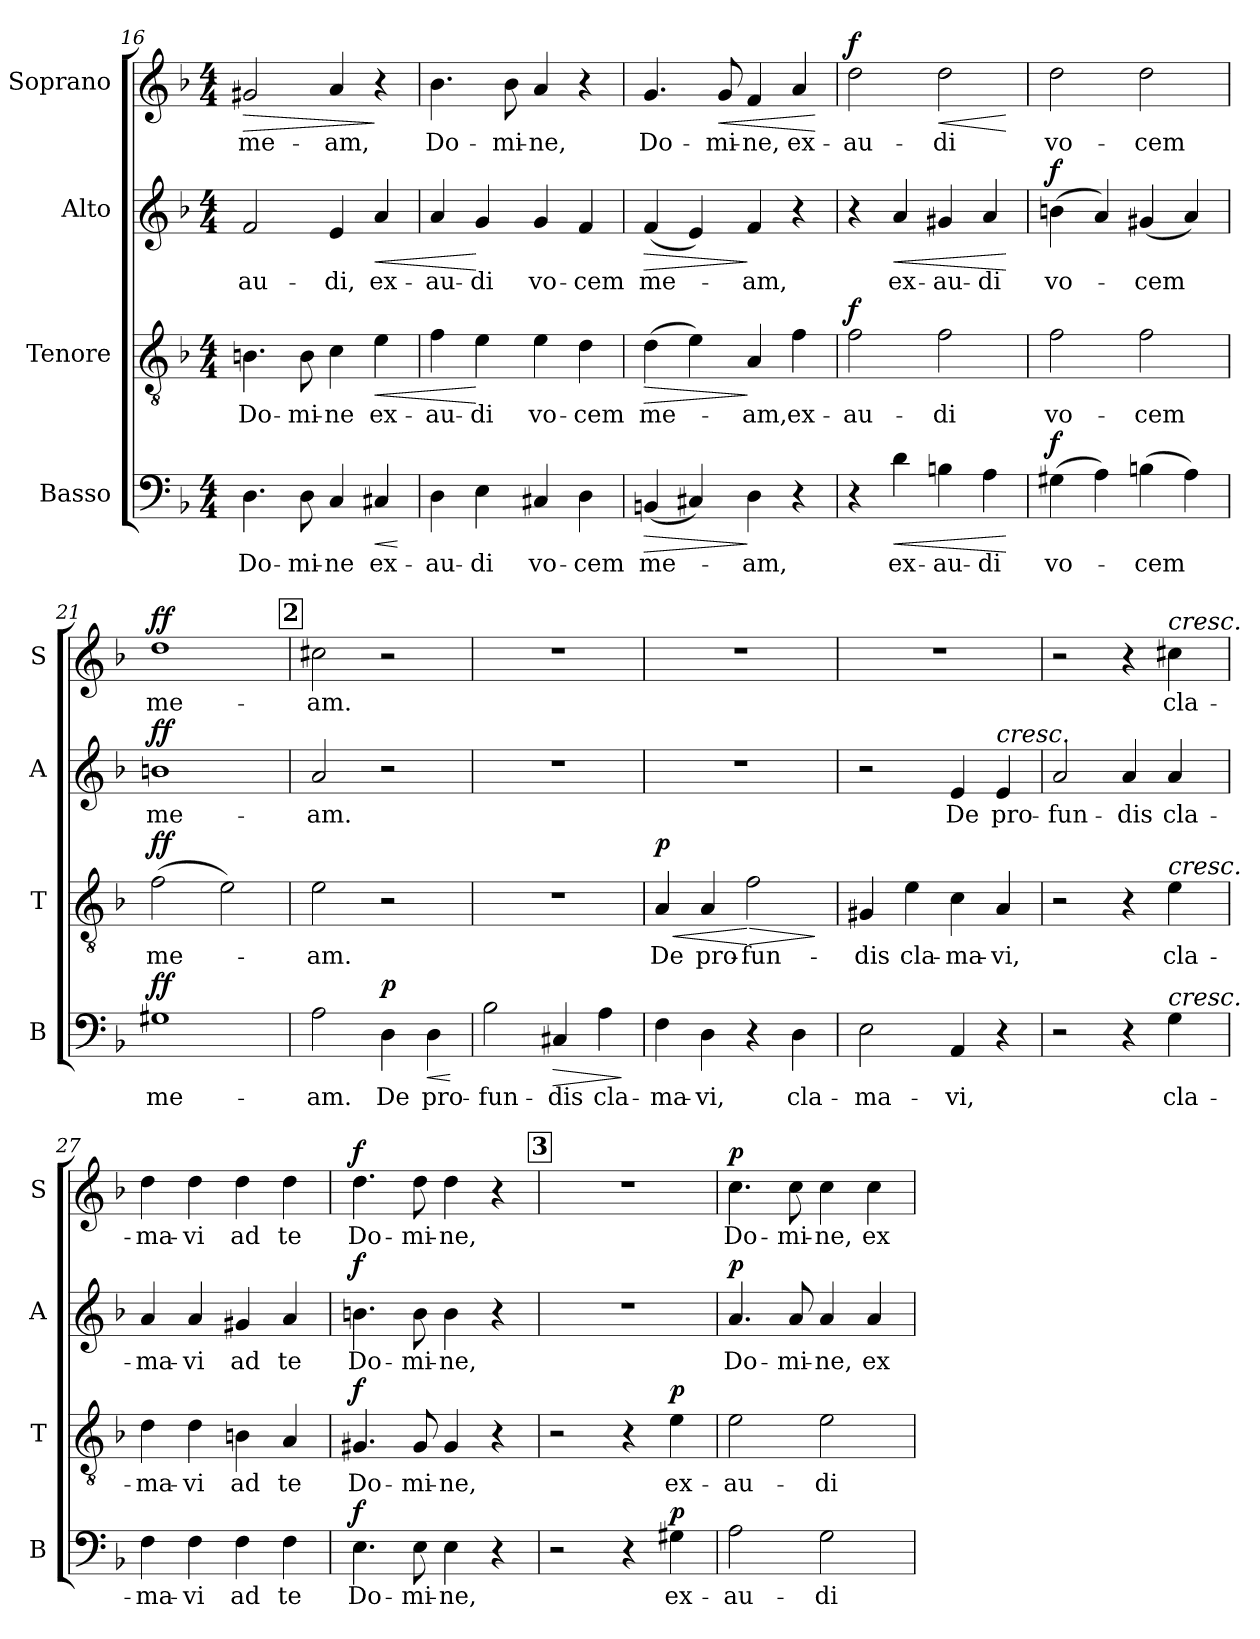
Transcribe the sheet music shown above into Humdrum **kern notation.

**kern	**text	**dynam	**kern	**text	**dynam	**kern	**text	**dynam	**kern	**text	**dynam
*part4	*part4	*part4	*part3	*part3	*part3	*part2	*part2	*part2	*part1	*part1	*part1
*staff4	*staff4	*staff4	*staff3	*staff3	*staff3	*staff2	*staff2	*staff2	*staff1	*staff1	*staff1
*I"Basso	*	*	*I"Tenore	*	*	*I"Alto	*	*	*I"Soprano	*	*
*I'B	*	*	*I'T	*	*	*I'A	*	*	*I'S	*	*
*clefF4	*	*	*clefGv2	*	*	*clefG2	*	*	*clefG2	*	*
*k[b-]	*	*	*k[b-]	*	*	*k[b-]	*	*	*k[b-]	*	*
*d:	*	*	*d:	*	*	*d:	*	*	*d:	*	*
*M4/4	*	*	*M4/4	*	*	*M4/4	*	*	*M4/4	*	*
=16	=16	=16	=16	=16	=16	=16	=16	=16	=16	=16	=16
!	!LO:LY:b	!	!	!LO:LY:b	!	!	!LO:LY:b	!	!	!LO:LY:b	!LO:HP:b
4.D\	Do-	.	4.Bn\	Do-	.	2f/	-au-	.	2g#X/	me-	>
!	!LO:LY:b	!	!	!LO:LY:b	!	!	!	!	!	!	!
8D\	-mi-	.	8B\	-mi-	.	.	.	.	.	.	.
!	!LO:LY:b	!	!	!LO:LY:b	!	!	!LO:LY:b	!	!	!LO:LY:b	!
4C/	-ne	.	4c\	-ne	.	4e/	-di,	.	4a/	-am,	.
!	!LO:LY:b	!LO:HP:b	!	!LO:LY:b	!LO:HP:b	!	!LO:LY:b	!LO:HP:b	!	!	!
4C#X/	ex-	<	4e\	ex-	<	4a/	ex-	<	4r	.	]
.	.	[	.	.	.	.	.	.	.	.	.
=17	=17	=17	=17	=17	=17	=17	=17	=17	=17	=17	=17
!	!LO:LY:b	!	!	!LO:LY:b	!	!	!LO:LY:b	!	!	!LO:LY:b	!
4D\	-au-	.	4f\	-au-	.	4a/	-au-	.	4.b-\	Do-	.
!	!LO:LY:b	!	!	!LO:LY:b	!	!	!LO:LY:b	!	!	!	!
4E\	-di	.	4e\	-di	[	4g/	-di	[	.	.	.
!	!	!	!	!	!	!	!	!	!	!LO:LY:b	!
.	.	.	.	.	.	.	.	.	8b-\	-mi-	.
!	!LO:LY:b	!	!	!LO:LY:b	!	!	!LO:LY:b	!	!	!LO:LY:b	!
4C#X/	vo-	.	4e\	vo-	.	4g/	vo-	.	4a/	-ne,	.
!	!LO:LY:b	!	!	!LO:LY:b	!	!	!LO:LY:b	!	!	!	!
4D\	-cem	.	4d\	-cem	.	4f/	-cem	.	4r	.	.
=18	=18	=18	=18	=18	=18	=18	=18	=18	=18	=18	=18
!	!LO:LY:b	!LO:HP:b	!	!LO:LY:b	!LO:HP:b	!	!LO:LY:b	!LO:HP:b	!	!LO:LY:b	!
(<4BBn/	me-	>	(>4d\	me-	>	(<4f/	me-	>	4.g/	Do-	.
4C#X/)	.	.	4e\)	.	.	4e/)	.	.	.	.	.
!	!	!	!	!	!	!	!	!	!	!LO:LY:b	!LO:HP:b
.	.	.	.	.	.	.	.	.	8g/	-mi-	<
!	!LO:LY:b	!	!	!LO:LY:b	!	!	!LO:LY:b	!	!	!LO:LY:b	!
4D\	-am,	]	4A/	-am,	]	4f/	-am,	]	4f/	-ne,	.
!	!	!	!	!LO:LY:b	!	!	!	!	!	!LO:LY:b	!
4r	.	.	4f\	ex-	.	4r	.	.	4a/	ex-	.
.	.	.	.	.	.	.	.	.	.	.	[
=19	=19	=19	=19	=19	=19	=19	=19	=19	=19	=19	=19
!	!	!	!	!LO:LY:b	!LO:DY:a	!	!	!	!	!LO:LY:b	!LO:DY:a
4r	.	.	2f\	-au-	f	4r	.	.	2dd\	-au-	f
!	!LO:LY:b	!LO:HP:b	!	!	!	!	!LO:LY:b	!LO:HP:b	!	!	!
4d\	ex-	<	.	.	.	4a/	ex-	<	.	.	.
!	!LO:LY:b	!	!	!LO:LY:b	!	!	!LO:LY:b	!	!	!LO:LY:b	!LO:HP:b
4Bn\	-au-	.	2f\	-di	.	4g#X/	-au-	.	2dd\	-di	<
!	!LO:LY:b	!	!	!	!	!	!LO:LY:b	!	!	!	!
4A\	-di	.	.	.	.	4a/	-di	.	.	.	.
.	.	[	.	.	.	.	.	[	.	.	[
=20	=20	=20	=20	=20	=20	=20	=20	=20	=20	=20	=20
!	!LO:LY:b	!LO:DY:a	!	!LO:LY:b	!	!	!LO:LY:b	!LO:DY:a	!	!LO:LY:b	!
(>4G#X\	vo-	f	2f\	vo-	.	(>4bn\	vo-	f	2dd\	vo-	.
4A\)	.	.	.	.	.	4a/)	.	.	.	.	.
!	!LO:LY:b	!	!	!LO:LY:b	!	!	!LO:LY:b	!	!	!LO:LY:b	!
(>4Bn\	-cem	.	2f\	-cem	.	(<4g#X/	-cem	.	2dd\	-cem	.
4A\)	.	.	.	.	.	4a/)	.	.	.	.	.
!!LO:LB:g=z
=21	=21	=21	=21	=21	=21	=21	=21	=21	=21	=21	=21
!	!LO:LY:b	!LO:DY:a	!	!LO:LY:b	!LO:DY:a	!	!LO:LY:b	!LO:DY:a	!	!LO:LY:b	!LO:DY:a
1G#X	me-	ff	(>2f\	me-	ff	1bn	me-	ff	1dd	me-	ff
.	.	.	2e\)	.	.	.	.	.	.	.	.
!!LO:REH:place=s1:a:B:fs=10:t=2
=22	=22	=22	=22	=22	=22	=22	=22	=22	=22	=22	=22
!	!LO:LY:b	!	!	!LO:LY:b	!	!	!LO:LY:b	!	!	!LO:LY:b	!
2A\	-am.	.	2e\	-am.	.	2a/	-am.	.	2cc#X\	-am.	.
!	!LO:LY:b	!LO:DY:a	!	!	!	!	!	!	!	!	!
4D\	De	p	2r	.	.	2r	.	.	2r	.	.
!	!LO:LY:b	!LO:HP:b	!	!	!	!	!	!	!	!	!
4D\	pro-	<	.	.	.	.	.	.	.	.	.
.	.	[	.	.	.	.	.	.	.	.	.
=23	=23	=23	=23	=23	=23	=23	=23	=23	=23	=23	=23
!	!LO:LY:b	!	!	!	!	!	!	!	!	!	!
2B-\	-fun-	.	1r	.	.	1r	.	.	1r	.	.
!	!LO:LY:b	!LO:HP:b	!	!	!	!	!	!	!	!	!
4C#X/	-dis	>	.	.	.	.	.	.	.	.	.
!	!LO:LY:b	!	!	!	!	!	!	!	!	!	!
4A\	cla-	.	.	.	.	.	.	.	.	.	.
.	.	]	.	.	.	.	.	.	.	.	.
=24	=24	=24	=24	=24	=24	=24	=24	=24	=24	=24	=24
!	!LO:LY:b	!	!	!LO:LY:b	!LO:HP:b	!	!	!	!	!	!
!	!	!	!	!	!LO:DY:n=1:a	!	!	!	!	!	!
4F\	-ma-	.	4A/	De	< p	1r	.	.	1r	.	.
!	!LO:LY:b	!	!	!LO:LY:b	!	!	!	!	!	!	!
4D\	-vi,	.	4A/	pro-	.	.	.	.	.	.	.
!	!	!	!	!LO:LY:b	!LO:HP:n=1:b	!	!	!	!	!	!
4r	.	.	2f\	-fun-	[ >	.	.	.	.	.	.
!	!LO:LY:b	!	!	!	!	!	!	!	!	!	!
4D\	cla-	.	.	.	.	.	.	.	.	.	.
.	.	.	.	.	]	.	.	.	.	.	.
=25	=25	=25	=25	=25	=25	=25	=25	=25	=25	=25	=25
!	!LO:LY:b	!	!	!LO:LY:b	!	!	!	!	!	!	!
2E\	-ma-	.	4G#X/	-dis	.	2r	.	.	1r	.	.
!	!	!	!	!LO:LY:b	!	!	!	!	!	!	!
.	.	.	4e\	cla-	.	.	.	.	.	.	.
!	!LO:LY:b	!	!	!LO:LY:b	!	!	!LO:LY:b	!	!	!	!
4AA/	-vi,	.	4c\	-ma-	.	4e/	De	.	.	.	.
!	!	!	!	!	!	!LO:TX:a:i:t=cresc.	!	!	!	!	!
!	!	!	!	!LO:LY:b	!	!	!LO:LY:b	!	!	!	!
4r	.	.	4A/	-vi,	.	4e/	pro-	.	.	.	.
=26	=26	=26	=26	=26	=26	=26	=26	=26	=26	=26	=26
!	!	!	!	!	!	!	!LO:LY:b	!	!	!	!
2r	.	.	2r	.	.	2a/	-fun-	.	2r	.	.
!	!	!	!	!	!	!	!LO:LY:b	!	!	!	!
4r	.	.	4r	.	.	4a/	-dis	.	4r	.	.
!	!	!	!	!	!	!	!	!	!LO:TX:a:i:t=cresc.	!	!
!	!	!	!LO:TX:a:i:t=cresc.	!	!	!	!	!	!	!	!
!LO:TX:a:i:t=cresc.	!	!	!	!	!	!	!	!	!	!	!
!	!LO:LY:b	!	!	!LO:LY:b	!	!	!LO:LY:b	!	!	!LO:LY:b	!
4G\	cla-	.	4e\	cla-	.	4a/	cla-	.	4cc#X\	cla-	.
=27	=27	=27	=27	=27	=27	=27	=27	=27	=27	=27	=27
!	!LO:LY:b	!	!	!LO:LY:b	!	!	!LO:LY:b	!	!	!LO:LY:b	!
4F\	-ma-	.	4d\	-ma-	.	4a/	-ma-	.	4dd\	-ma-	.
!	!LO:LY:b	!	!	!LO:LY:b	!	!	!LO:LY:b	!	!	!LO:LY:b	!
4F\	-vi	.	4d\	-vi	.	4a/	-vi	.	4dd\	-vi	.
!	!LO:LY:b	!	!	!LO:LY:b	!	!	!LO:LY:b	!	!	!LO:LY:b	!
4F\	ad	.	4Bn\	ad	.	4g#X/	ad	.	4dd\	ad	.
!	!LO:LY:b	!	!	!LO:LY:b	!	!	!LO:LY:b	!	!	!LO:LY:b	!
4F\	te	.	4A/	te	.	4a/	te	.	4dd\	te	.
!!LO:PB:g=z
=28	=28	=28	=28	=28	=28	=28	=28	=28	=28	=28	=28
!	!LO:LY:b	!LO:DY:a	!	!LO:LY:b	!LO:DY:a	!	!LO:LY:b	!LO:DY:a	!	!LO:LY:b	!LO:DY:a
4.E\	Do-	f	4.G#X/	Do-	f	4.bn\	Do-	f	4.dd\	Do-	f
!	!LO:LY:b	!	!	!LO:LY:b	!	!	!LO:LY:b	!	!	!LO:LY:b	!
8E\	-mi-	.	8G#/	-mi-	.	8b\	-mi-	.	8dd\	-mi-	.
!	!LO:LY:b	!	!	!LO:LY:b	!	!	!LO:LY:b	!	!	!LO:LY:b	!
4E\	-ne,	.	4G#/	-ne,	.	4b\	-ne,	.	4dd\	-ne,	.
4r	.	.	4r	.	.	4r	.	.	4r	.	.
!!LO:REH:place=s1:a:B:fs=10:t=3
=29	=29	=29	=29	=29	=29	=29	=29	=29	=29	=29	=29
2r	.	.	2r	.	.	1r	.	.	1r	.	.
4r	.	.	4r	.	.	.	.	.	.	.	.
!	!LO:LY:b	!LO:DY:a	!	!LO:LY:b	!LO:DY:a	!	!	!	!	!	!
4G#X\	ex-	p	4e\	ex-	p	.	.	.	.	.	.
=30	=30	=30	=30	=30	=30	=30	=30	=30	=30	=30	=30
!	!LO:LY:b	!	!	!LO:LY:b	!	!	!LO:LY:b	!LO:DY:a	!	!LO:LY:b	!LO:DY:a
2A\	-au-	.	2e\	-au-	.	4.a/	Do-	p	4.cc\	Do-	p
!	!	!	!	!	!	!	!LO:LY:b	!	!	!LO:LY:b	!
.	.	.	.	.	.	8a/	-mi-	.	8cc\	-mi-	.
!	!LO:LY:b	!	!	!LO:LY:b	!	!	!LO:LY:b	!	!	!LO:LY:b	!
2G\	-di	.	2e\	-di	.	4a/	-ne,	.	4cc\	-ne,	.
!	!	!	!	!	!	!	!LO:LY:b	!	!	!LO:LY:b	!
.	.	.	.	.	.	4a/	ex-	.	4cc\	ex-	.
=	=	=	=	=	=	=	=	=	=	=	=
*-	*-	*-	*-	*-	*-	*-	*-	*-	*-	*-	*-
